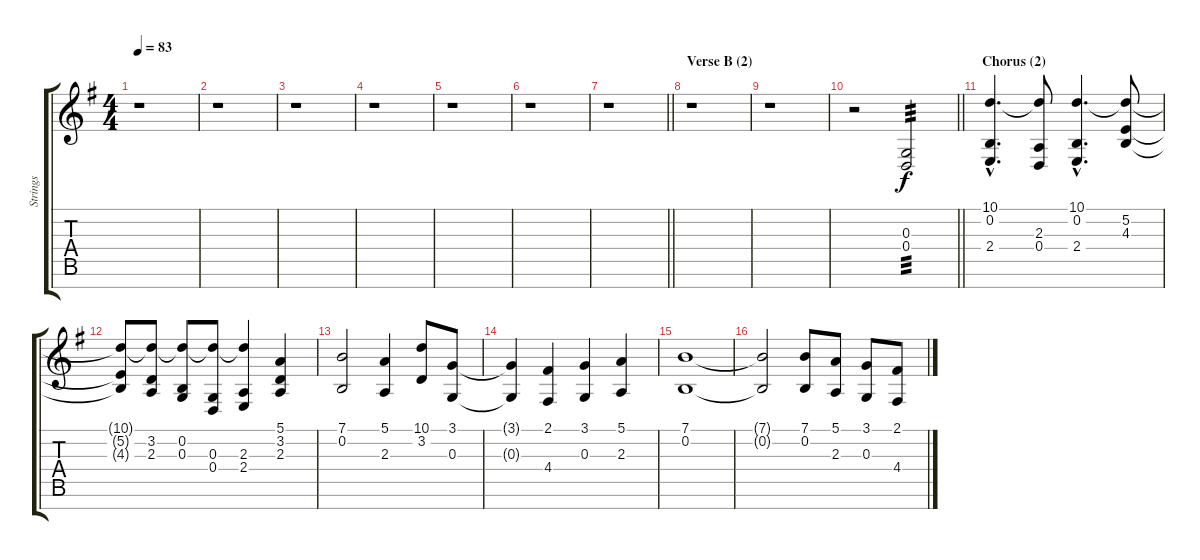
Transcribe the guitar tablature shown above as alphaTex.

\track ("Strings" "Strings") {instrument stringensemble1}
\staff {score tabs}
\tuning (E4 B3 G3 D3 A2 E2 B1) {hide}
\ts (4 4)
\tempo 83
\clef g2
\ks eminor
r.1{dy f} |
r.1 |
r.1 |
r.1 |
r.1 |
r.1 |
\barLineRight lightlight
r.1 |
\section ("" "Verse B (2)")
r.1 |
r.1 |
\barLineRight lightlight
r.2 (0.3 0.4).2{tp 3} |
\section ("" "Chorus (2)")
(10.1{hac} 0.2{hac} 2.4{hac}).4{d} (10.1{t} 2.3 0.4).8 (10.1{hac} 0.2{hac} 2.4{hac}).4{d} (10.1{t} 5.2 4.3).8 |
(10.1{t} 5.2{t} 4.3{t}).8 (10.1{t} 3.2 2.3).8 (10.1{t} 0.2 0.3).8 (10.1{t} 0.3 0.4).8 (10.1{t} 2.3 2.4).4 (5.1 3.2 2.3).4 |
(7.1 0.2).2 (5.1 2.3).4 (10.1 3.2).8 (3.1 0.3).8 |
(3.1{t} 0.3{t}).4 (2.1 4.4).4 (3.1 0.3).4 (5.1 2.3).4 |
(7.1 0.2).1 |
(7.1{t} 0.2{t}).2 (7.1 0.2).8 (5.1 2.3).8 (3.1 0.3).8 (2.1 4.4).8
